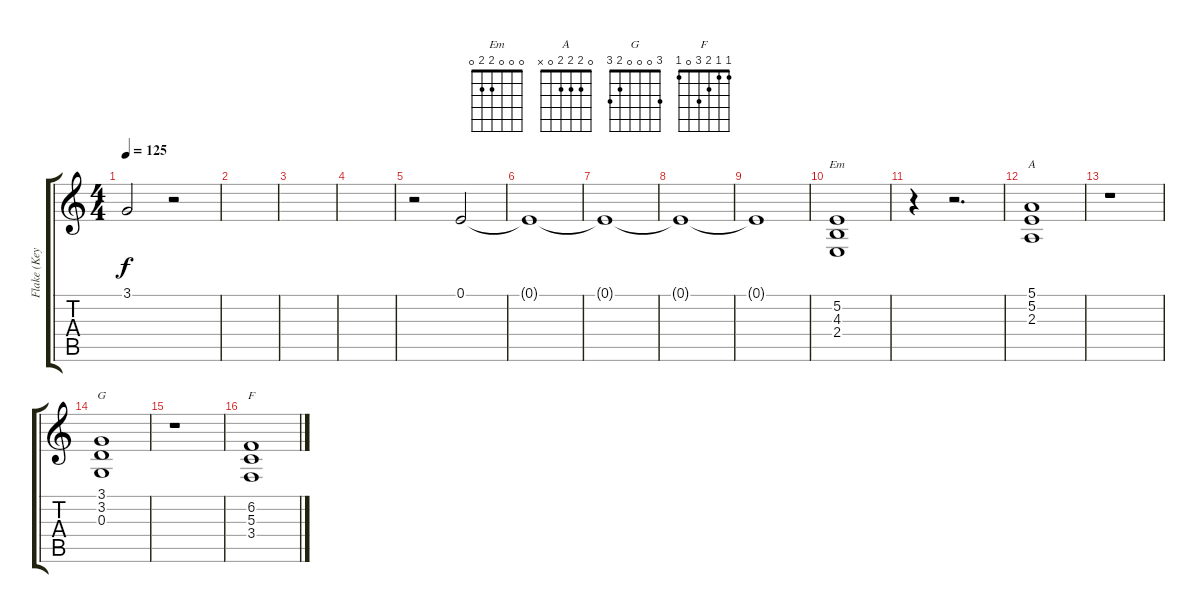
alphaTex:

\track ("Flake (Keyboard)" "Flake (Key") {instrument fx5brightness}
\staff {score tabs}
\tuning (E4 B3 G3 D3 A2 E2) {hide}
\chord ("Em" 0 0 0 2 2 0)
\chord ("A" 0 2 2 2 0 x)
\chord ("G" 3 0 0 0 2 3)
\chord ("F" 1 1 2 3 0 1)
\ts (4 4)
\tempo 125
\clef g2
\ks c
3.1.2{dy f} r.2 |
|
|
|
r.2 0.1.2 |
0.1{t}.1 |
0.1{t}.1 |
0.1{t}.1 |
0.1{t}.1 |
(5.2 4.3 2.4).1{ch "Em" instrument drawbarorgan} |
r.4 r.2{d} |
(5.1 5.2 2.3).1{ch "A"} |
r.1 |
(3.1 3.2 0.3).1{ch "G"} |
r.1 |
(6.2 5.3 3.4).1{ch "F"}
